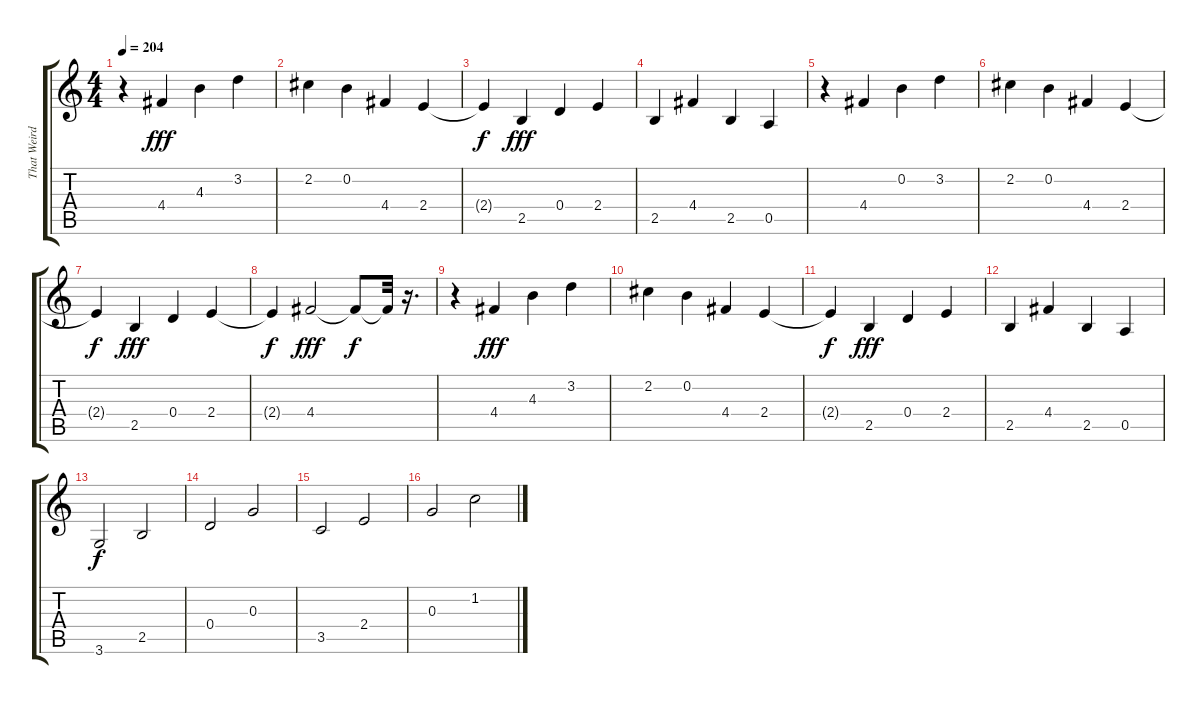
\track ("That Weird Guitar Thingy That I Can't Qu" "That Weird") {instrument overdrivenguitar}
\staff {score tabs}
\tuning (E4 B3 G3 D3 A2 E2) {hide}
\ts (4 4)
\tempo 204
\clef g2
\ks c
r.4{dy f} 4.4.4{dy fff} 4.3.4 3.2.4 |
2.2.4 0.2.4 4.4.4 2.4.4 |
2.4{t}.4{dy f} 2.5.4{dy fff} 0.4.4 2.4.4 |
2.5.4 4.4.4 2.5.4 0.5.4 |
r.4 4.4.4 0.2.4 3.2.4 |
2.2.4 0.2.4 4.4.4 2.4.4 |
2.4{t}.4{dy f} 2.5.4{dy fff} 0.4.4 2.4.4 |
2.4{t}.4{dy f} 4.4.2{dy fff} 4.4{t}.8{dy f} 4.4{t}.32 r.16{d} |
r.4 4.4.4{dy fff} 4.3.4 3.2.4 |
2.2.4 0.2.4 4.4.4 2.4.4 |
2.4{t}.4{dy f} 2.5.4{dy fff} 0.4.4 2.4.4 |
2.5.4 4.4.4 2.5.4 0.5.4 |
3.6.2{dy f} 2.5.2 |
0.4.2 0.3.2 |
3.5.2 2.4.2 |
0.3.2 1.2.2
